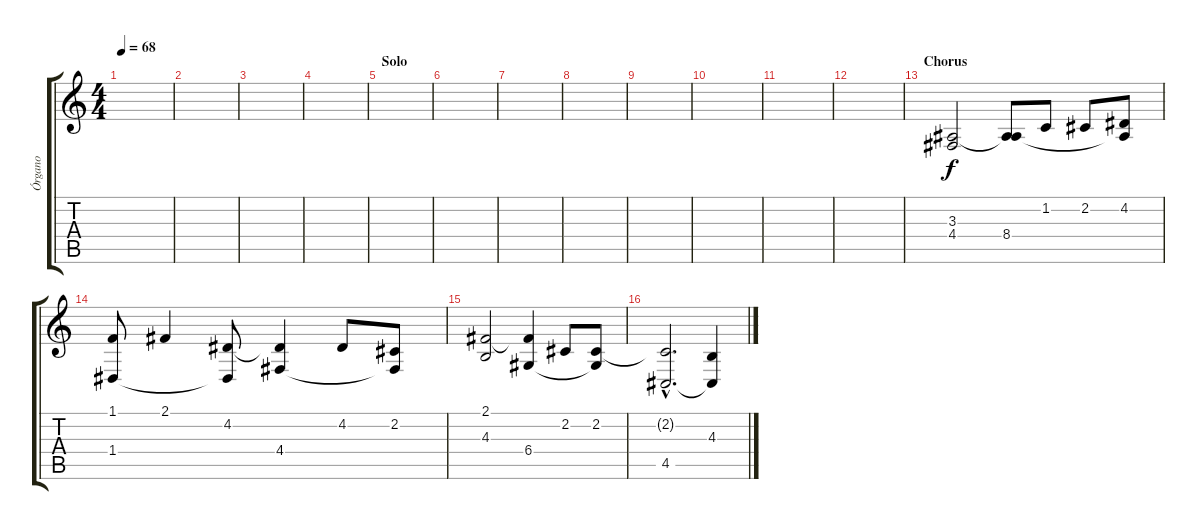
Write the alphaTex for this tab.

\track ("Órgano" "Órgano") {instrument drawbarorgan}
\staff {score tabs}
\tuning (E4 B3 G3 D3 A2 E2) {hide}
\ts (4 4)
\tempo 68
\clef g2
\ks c
|
|
|
|
\section ("" "Solo")
|
|
|
|
|
|
|
|
\section ("" "Chorus")
(3.3 4.4).2 (3.3{t} 8.4).8 1.2.8 2.2.8 (4.2 8.4{t}).8 |
(1.1 1.4).8 2.1.4 (4.2 1.4{t}).8 (4.2{t} 4.4).4 4.2.8 (2.2 4.4{t}).8 |
(2.1 4.3).2 (2.1{t} 6.4).4 2.2.8 (2.2 6.4{t}).8 |
(2.2{hac t} 4.5{hac}).2{d} (4.3 4.5{t}).4
